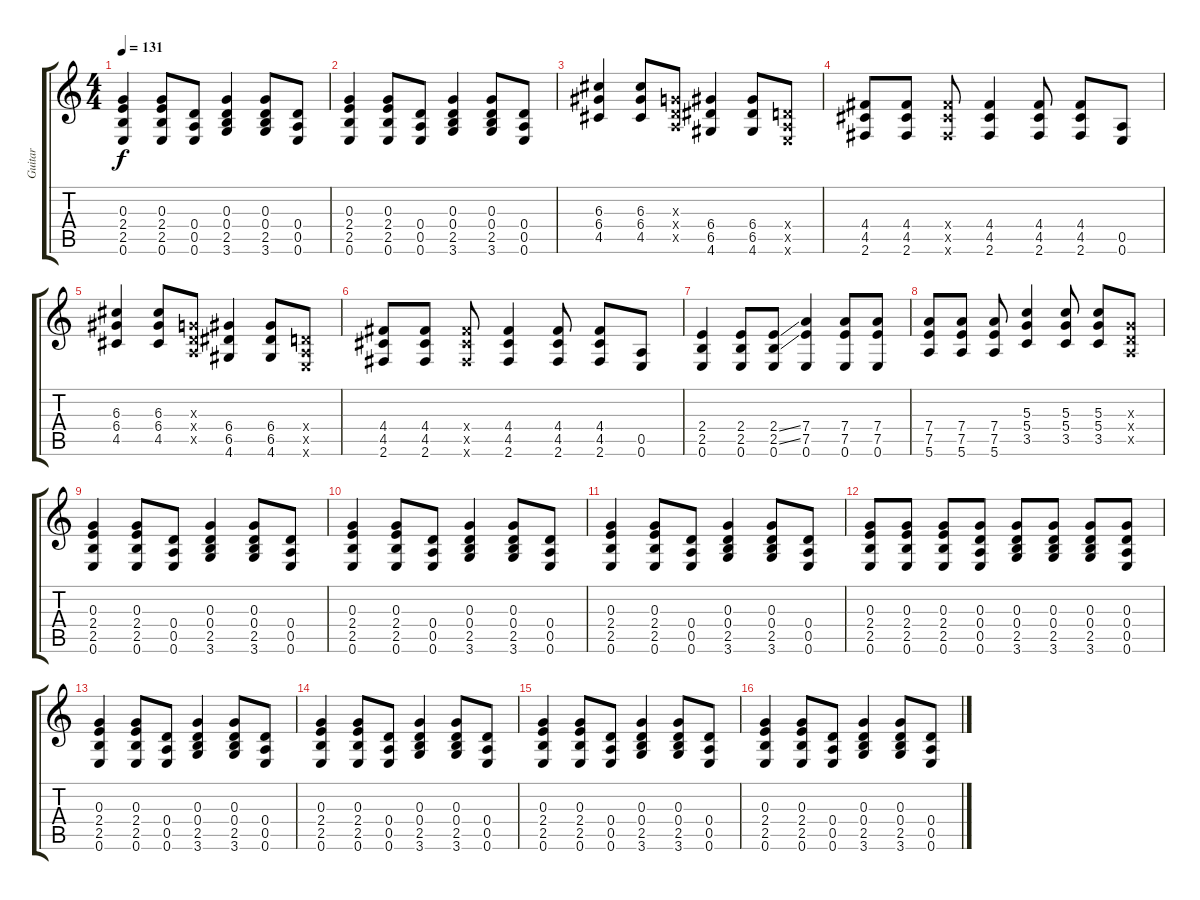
\track ("Guitar" "Guitar") {instrument electricguitarclean}
\staff {score tabs}
\tuning (E4 B3 G3 D3 A2 E2) {hide}
\ts (4 4)
\tempo 131
\clef g2
\ks c
(0.3 2.4 2.5 0.6).4{dy f} (0.3 2.4 2.5 0.6).8 (0.4 0.5 0.6).8 (0.3 0.4 2.5 3.6).4 (0.3 0.4 2.5 3.6).8 (0.4 0.5 0.6).8 |
(0.3 2.4 2.5 0.6).4 (0.3 2.4 2.5 0.6).8 (0.4 0.5 0.6).8 (0.3 0.4 2.5 3.6).4 (0.3 0.4 2.5 3.6).8 (0.4 0.5 0.6).8 |
(6.3 6.4 4.5).4 (6.3 6.4 4.5).8 (0.3{x} 0.4{x} 0.5{x}).8 (6.4 6.5 4.6).4 (6.4 6.5 4.6).8 (0.4{x} 0.5{x} 0.6{x}).8 |
(4.4 4.5 2.6).8 (4.4 4.5 2.6).8 (4.4{x} 4.5{x} 2.6{x}).8 (4.4 4.5 2.6).4 (4.4 4.5 2.6).8 (4.4 4.5 2.6).8 (0.5 0.6).8 |
(6.3 6.4 4.5).4 (6.3 6.4 4.5).8 (0.3{x} 0.4{x} 0.5{x}).8 (6.4 6.5 4.6).4 (6.4 6.5 4.6).8 (0.4{x} 0.5{x} 0.6{x}).8 |
(4.4 4.5 2.6).8 (4.4 4.5 2.6).8 (4.4{x} 4.5{x} 2.6{x}).8 (4.4 4.5 2.6).4 (4.4 4.5 2.6).8 (4.4 4.5 2.6).8 (0.5 0.6).8 |
(2.4 2.5 0.6).4 (2.4 2.5 0.6).8 (2.4{ss} 2.5{ss} 0.6).8 (7.4 7.5 0.6).4 (7.4 7.5 0.6).8 (7.4 7.5 0.6).8 |
(7.4 7.5 5.6).8 (7.4 7.5 5.6).8 (7.4 7.5 5.6).8 (5.3 5.4 3.5).4 (5.3 5.4 3.5).8 (5.3 5.4 3.5).8 (0.3{x} 0.4{x} 0.5{x}).8 |
(0.3 2.4 2.5 0.6).4 (0.3 2.4 2.5 0.6).8 (0.4 0.5 0.6).8 (0.3 0.4 2.5 3.6).4 (0.3 0.4 2.5 3.6).8 (0.4 0.5 0.6).8 |
(0.3 2.4 2.5 0.6).4 (0.3 2.4 2.5 0.6).8 (0.4 0.5 0.6).8 (0.3 0.4 2.5 3.6).4 (0.3 0.4 2.5 3.6).8 (0.4 0.5 0.6).8 |
(0.3 2.4 2.5 0.6).4 (0.3 2.4 2.5 0.6).8 (0.4 0.5 0.6).8 (0.3 0.4 2.5 3.6).4 (0.3 0.4 2.5 3.6).8 (0.4 0.5 0.6).8 |
(0.3 2.4 2.5 0.6).8 (0.3 2.4 2.5 0.6).8 (0.3 2.4 2.5 0.6).8 (0.3 0.4 0.5 0.6).8 (0.3 0.4 2.5 3.6).8 (0.3 0.4 2.5 3.6).8 (0.3 0.4 2.5 3.6).8 (0.3 0.4 0.5 0.6).8 |
(0.3 2.4 2.5 0.6).4 (0.3 2.4 2.5 0.6).8 (0.4 0.5 0.6).8 (0.3 0.4 2.5 3.6).4 (0.3 0.4 2.5 3.6).8 (0.4 0.5 0.6).8 |
(0.3 2.4 2.5 0.6).4 (0.3 2.4 2.5 0.6).8 (0.4 0.5 0.6).8 (0.3 0.4 2.5 3.6).4 (0.3 0.4 2.5 3.6).8 (0.4 0.5 0.6).8 |
(0.3 2.4 2.5 0.6).4 (0.3 2.4 2.5 0.6).8 (0.4 0.5 0.6).8 (0.3 0.4 2.5 3.6).4 (0.3 0.4 2.5 3.6).8 (0.4 0.5 0.6).8 |
(0.3 2.4 2.5 0.6).4 (0.3 2.4 2.5 0.6).8 (0.4 0.5 0.6).8 (0.3 0.4 2.5 3.6).4 (0.3 0.4 2.5 3.6).8 (0.4 0.5 0.6).8
